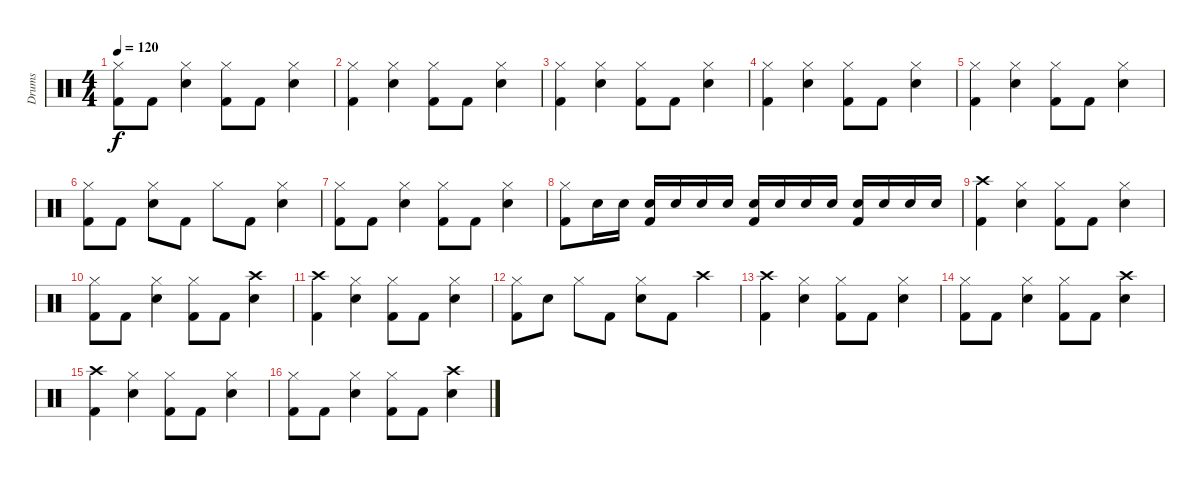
\track ("Drums" "Drums") {instrument percussion}
\staff {score}
\articulation defaults
\ts (4 4)
\tempo 120
\clef neutral
\ks c
("Hi-Hat (closed)" "Kick (hit) 2").8{dy f} "Kick (hit) 2".8 ("Hi-Hat (closed)" "Snare (hit) 2").4 ("Hi-Hat (closed)" "Kick (hit) 2").8 "Kick (hit) 2".8 ("Hi-Hat (closed)" "Snare (hit) 2").4 |
("Hi-Hat (closed)" "Kick (hit) 2").4 ("Hi-Hat (closed)" "Snare (hit) 2").4 ("Hi-Hat (closed)" "Kick (hit) 2").8 "Kick (hit) 2".8 ("Hi-Hat (closed)" "Snare (hit) 2").4 |
("Hi-Hat (closed)" "Kick (hit) 2").4 ("Hi-Hat (closed)" "Snare (hit) 2").4 ("Hi-Hat (closed)" "Kick (hit) 2").8 "Kick (hit) 2".8 ("Hi-Hat (closed)" "Snare (hit) 2").4 |
("Hi-Hat (closed)" "Kick (hit) 2").4 ("Hi-Hat (closed)" "Snare (hit) 2").4 ("Hi-Hat (closed)" "Kick (hit) 2").8 "Kick (hit) 2".8 ("Hi-Hat (closed)" "Snare (hit) 2").4 |
("Hi-Hat (closed)" "Kick (hit) 2").4 ("Hi-Hat (closed)" "Snare (hit) 2").4 ("Hi-Hat (closed)" "Kick (hit) 2").8 "Kick (hit) 2".8 ("Hi-Hat (closed)" "Snare (hit) 2").4 |
("Hi-Hat (closed)" "Kick (hit) 2").8 "Kick (hit) 2".8 ("Hi-Hat (closed)" "Snare (hit) 2").8 "Kick (hit) 2".8 "Hi-Hat (closed)".8 "Kick (hit) 2".8 ("Hi-Hat (closed)" "Snare (hit) 2").4 |
("Hi-Hat (closed)" "Kick (hit) 2").8 "Kick (hit) 2".8 ("Hi-Hat (closed)" "Snare (hit) 2").4 ("Hi-Hat (closed)" "Kick (hit) 2").8 "Kick (hit) 2".8 ("Hi-Hat (closed)" "Snare (hit) 2").4 |
("Hi-Hat (closed)" "Kick (hit) 2").8 "Snare (hit) 2".16 "Snare (hit) 2".16 ("Snare (hit) 2" "Kick (hit) 2").16 "Snare (hit) 2".16 "Snare (hit) 2".16 "Snare (hit) 2".16 ("Snare (hit) 2" "Kick (hit) 2").16 "Snare (hit) 2".16 "Snare (hit) 2".16 "Snare (hit) 2".16 ("Snare (hit) 2" "Kick (hit) 2").16 "Snare (hit) 2".16 "Snare (hit) 2".16 "Snare (hit) 2".16 |
("Crash high (hit)" "Kick (hit) 2").4 ("Hi-Hat (closed)" "Snare (hit) 2").4 ("Hi-Hat (closed)" "Kick (hit) 2").8 "Kick (hit) 2".8 ("Hi-Hat (closed)" "Snare (hit) 2").4 |
("Hi-Hat (closed)" "Kick (hit) 2").8 "Kick (hit) 2".8 ("Hi-Hat (closed)" "Snare (hit) 2").4 ("Hi-Hat (closed)" "Kick (hit) 2").8 "Kick (hit) 2".8 ("Crash high (hit)" "Snare (hit) 2").4 |
("Crash high (hit)" "Kick (hit) 2").4 ("Hi-Hat (closed)" "Snare (hit) 2").4 ("Hi-Hat (closed)" "Kick (hit) 2").8 "Kick (hit) 2".8 ("Hi-Hat (closed)" "Snare (hit) 2").4 |
("Hi-Hat (closed)" "Kick (hit) 2").8 "Snare (hit) 2".8 "Hi-Hat (closed)".8 "Kick (hit) 2".8 ("Hi-Hat (closed)" "Snare (hit) 2").8 "Kick (hit) 2".8 "Crash high (hit)".4 |
("Crash high (hit)" "Kick (hit) 2").4 ("Hi-Hat (closed)" "Snare (hit) 2").4 ("Hi-Hat (closed)" "Kick (hit) 2").8 "Kick (hit) 2".8 ("Hi-Hat (closed)" "Snare (hit) 2").4 |
("Hi-Hat (closed)" "Kick (hit) 2").8 "Kick (hit) 2".8 ("Hi-Hat (closed)" "Snare (hit) 2").4 ("Hi-Hat (closed)" "Kick (hit) 2").8 "Kick (hit) 2".8 ("Crash high (hit)" "Snare (hit) 2").4 |
("Crash high (hit)" "Kick (hit) 2").4 ("Hi-Hat (closed)" "Snare (hit) 2").4 ("Hi-Hat (closed)" "Kick (hit) 2").8 "Kick (hit) 2".8 ("Hi-Hat (closed)" "Snare (hit) 2").4 |
("Hi-Hat (closed)" "Kick (hit) 2").8 "Kick (hit) 2".8 ("Hi-Hat (closed)" "Snare (hit) 2").4 ("Hi-Hat (closed)" "Kick (hit) 2").8 "Kick (hit) 2".8 ("Crash high (hit)" "Snare (hit) 2").4
